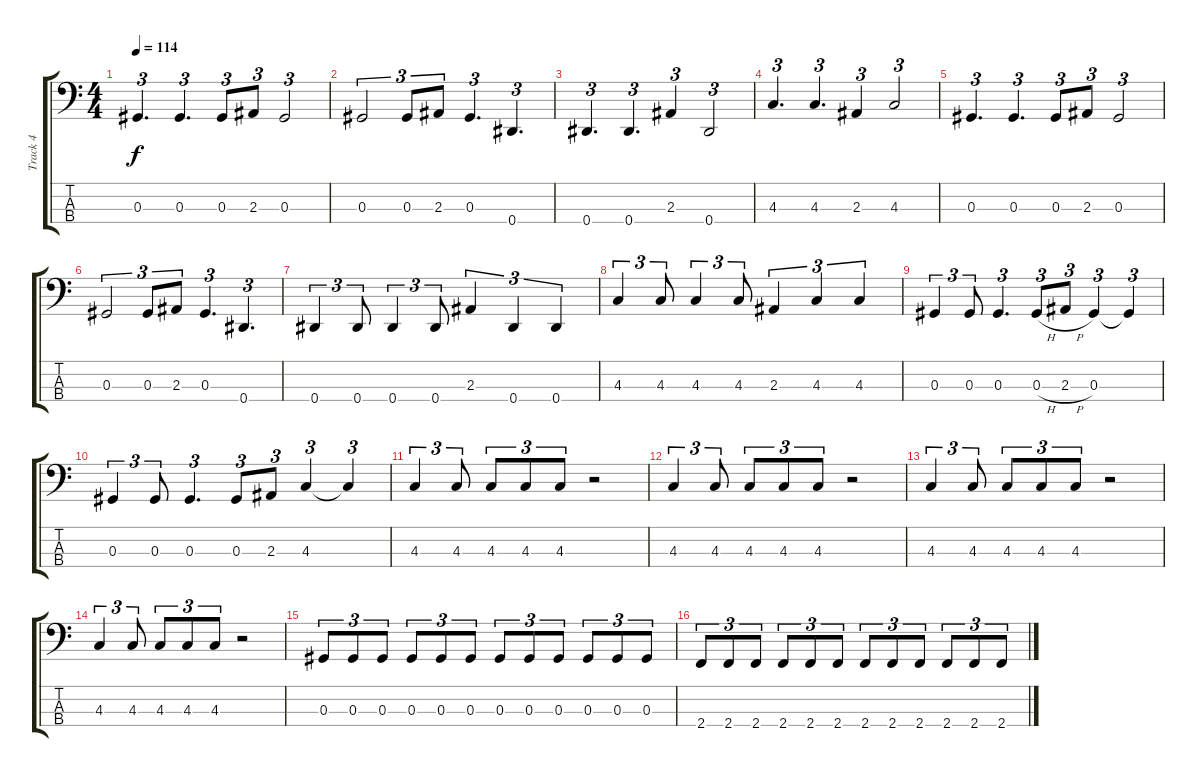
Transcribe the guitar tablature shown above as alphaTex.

\track ("Track 4" "Track 4") {instrument electricbasspick}
\staff {score tabs}
\tuning (Gb2 Db2 Ab1 Eb1) {hide}
\ts (4 4)
\tempo 114
\clef f4
\ks c
0.3.4{d tu (3 2) dy f} 0.3.4{d tu (3 2)} 0.3.8{tu (3 2)} 2.3.8{tu (3 2)} 0.3.2{tu (3 2)} |
0.3.2{tu (3 2)} 0.3.8{tu (3 2)} 2.3.8{tu (3 2)} 0.3.4{d tu (3 2)} 0.4.4{d tu (3 2)} |
0.4.4{d tu (3 2)} 0.4.4{d tu (3 2)} 2.3.4{tu (3 2)} 0.4.2{tu (3 2)} |
4.3.4{d tu (3 2)} 4.3.4{d tu (3 2)} 2.3.4{tu (3 2)} 4.3.2{tu (3 2)} |
0.3.4{d tu (3 2)} 0.3.4{d tu (3 2)} 0.3.8{tu (3 2)} 2.3.8{tu (3 2)} 0.3.2{tu (3 2)} |
0.3.2{tu (3 2)} 0.3.8{tu (3 2)} 2.3.8{tu (3 2)} 0.3.4{d tu (3 2)} 0.4.4{d tu (3 2)} |
0.4.4{tu (3 2)} 0.4.8{tu (3 2)} 0.4.4{tu (3 2)} 0.4.8{tu (3 2)} 2.3.4{tu (3 2)} 0.4.4{tu (3 2)} 0.4.4{tu (3 2)} |
4.3.4{tu (3 2)} 4.3.8{tu (3 2)} 4.3.4{tu (3 2)} 4.3.8{tu (3 2)} 2.3.4{tu (3 2)} 4.3.4{tu (3 2)} 4.3.4{tu (3 2)} |
0.3.4{tu (3 2)} 0.3.8{tu (3 2)} 0.3.4{d tu (3 2)} 0.3{h}.8{tu (3 2)} 2.3{h}.8{tu (3 2)} 0.3.4{tu (3 2)} 0.3{t}.4{tu (3 2)} |
0.3.4{tu (3 2)} 0.3.8{tu (3 2)} 0.3.4{d tu (3 2)} 0.3.8{tu (3 2)} 2.3.8{tu (3 2)} 4.3.4{tu (3 2)} 4.3{t}.4{tu (3 2)} |
4.3.4{tu (3 2)} 4.3.8{tu (3 2)} 4.3.8{tu (3 2)} 4.3.8{tu (3 2)} 4.3.8{tu (3 2)} r.2 |
4.3.4{tu (3 2)} 4.3.8{tu (3 2)} 4.3.8{tu (3 2)} 4.3.8{tu (3 2)} 4.3.8{tu (3 2)} r.2 |
4.3.4{tu (3 2)} 4.3.8{tu (3 2)} 4.3.8{tu (3 2)} 4.3.8{tu (3 2)} 4.3.8{tu (3 2)} r.2 |
4.3.4{tu (3 2)} 4.3.8{tu (3 2)} 4.3.8{tu (3 2)} 4.3.8{tu (3 2)} 4.3.8{tu (3 2)} r.2 |
0.3.8{tu (3 2)} 0.3.8{tu (3 2)} 0.3.8{tu (3 2)} 0.3.8{tu (3 2)} 0.3.8{tu (3 2)} 0.3.8{tu (3 2)} 0.3.8{tu (3 2)} 0.3.8{tu (3 2)} 0.3.8{tu (3 2)} 0.3.8{tu (3 2)} 0.3.8{tu (3 2)} 0.3.8{tu (3 2)} |
2.4.8{tu (3 2)} 2.4.8{tu (3 2)} 2.4.8{tu (3 2)} 2.4.8{tu (3 2)} 2.4.8{tu (3 2)} 2.4.8{tu (3 2)} 2.4.8{tu (3 2)} 2.4.8{tu (3 2)} 2.4.8{tu (3 2)} 2.4.8{tu (3 2)} 2.4.8{tu (3 2)} 2.4.8{tu (3 2)}
